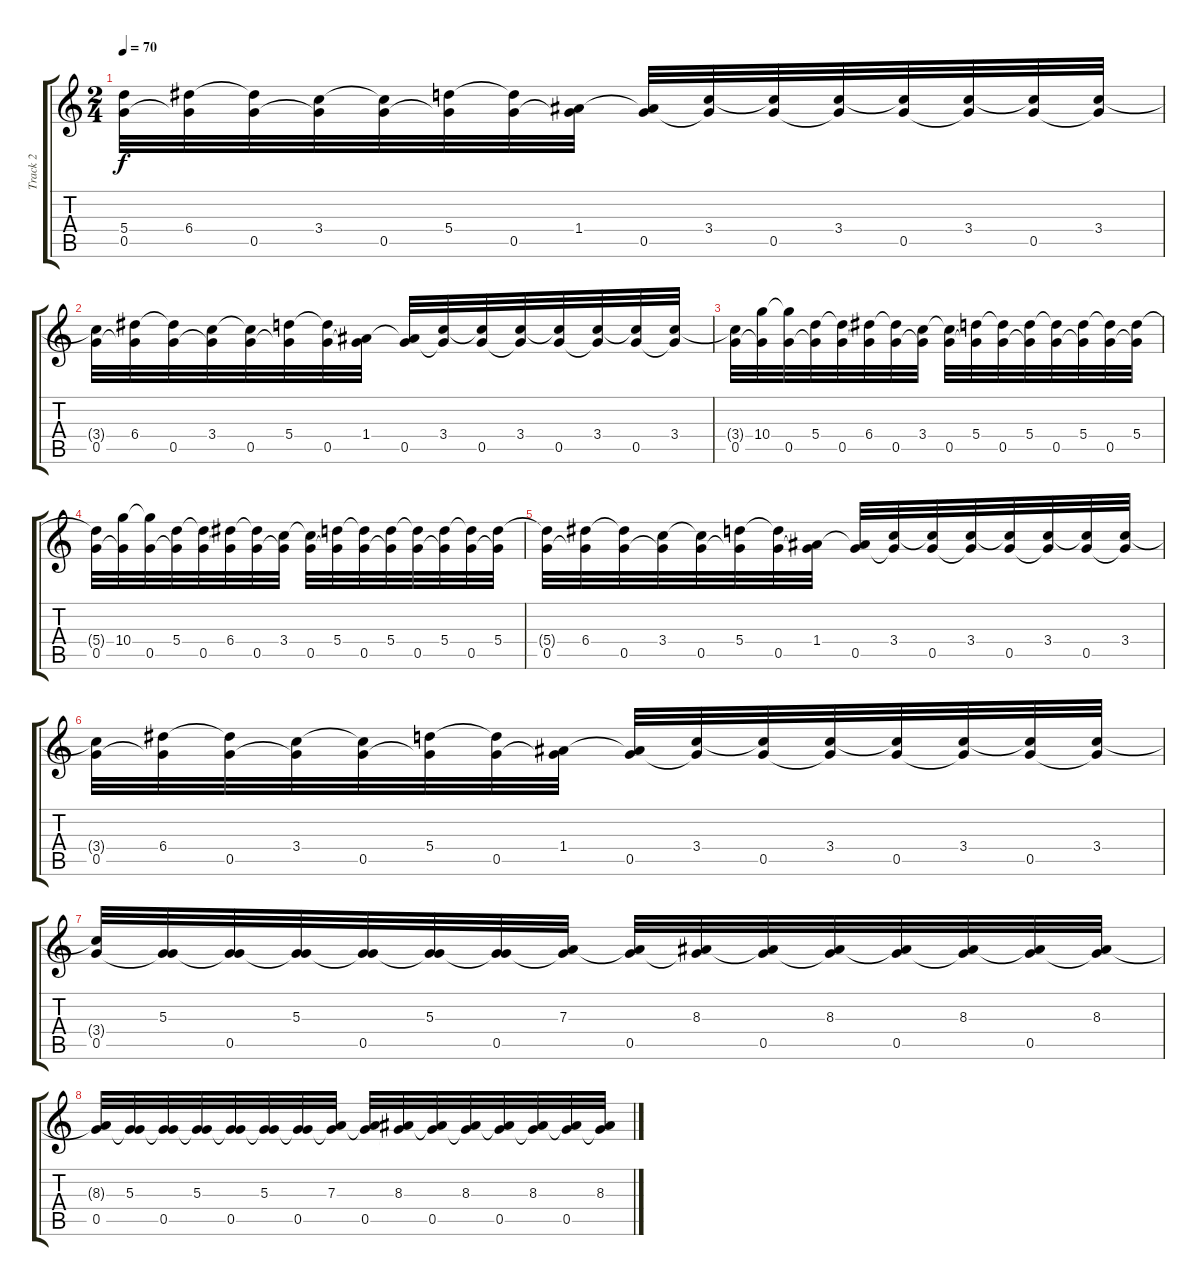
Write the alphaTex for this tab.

\track ("Track 2" "Track 2") {instrument acousticguitarsteel}
\staff {score tabs}
\tuning (A3 G3 D3 A3 G3 C3) {hide}
\ts (2 4)
\tempo 70
\clef g2
\ks c
(5.4{t} 0.5).32{dy f} (6.4 0.5{t}).32 (6.4{t} 0.5).32 (3.4 0.5{t}).32 (3.4{t} 0.5).32 (5.4 0.5{t}).32 (5.4{t} 0.5).32 (1.4 0.5{t}).32 (1.4{t} 0.5).32 (3.4 0.5{t}).32 (3.4{t} 0.5).32 (3.4 0.5{t}).32 (3.4{t} 0.5).32 (3.4 0.5{t}).32 (3.4{t} 0.5).32 (3.4 0.5{t}).32 |
(3.4{t} 0.5).32 (6.4 0.5{t}).32 (6.4{t} 0.5).32 (3.4 0.5{t}).32 (3.4{t} 0.5).32 (5.4 0.5{t}).32 (5.4{t} 0.5).32 (1.4 0.5{t}).32 (1.4{t} 0.5).32 (3.4 0.5{t}).32 (3.4{t} 0.5).32 (3.4 0.5{t}).32 (3.4{t} 0.5).32 (3.4 0.5{t}).32 (3.4{t} 0.5).32 (3.4 0.5{t}).32 |
(3.4{t} 0.5).32 (10.4 0.5{t}).32 (10.4{t} 0.5).32 (5.4 0.5{t}).32 (5.4{t} 0.5).32 (6.4 0.5{t}).32 (6.4{t} 0.5).32 (3.4 0.5{t}).32 (3.4{t} 0.5).32 (5.4 0.5{t}).32 (5.4{t} 0.5).32 (5.4 0.5{t}).32 (5.4{t} 0.5).32 (5.4 0.5{t}).32 (5.4{t} 0.5).32 (5.4 0.5{t}).32 |
(5.4{t} 0.5).32 (10.4 0.5{t}).32 (10.4{t} 0.5).32 (5.4 0.5{t}).32 (5.4{t} 0.5).32 (6.4 0.5{t}).32 (6.4{t} 0.5).32 (3.4 0.5{t}).32 (3.4{t} 0.5).32 (5.4 0.5{t}).32 (5.4{t} 0.5).32 (5.4 0.5{t}).32 (5.4{t} 0.5).32 (5.4 0.5{t}).32 (5.4{t} 0.5).32 (5.4 0.5{t}).32 |
(5.4{t} 0.5).32 (6.4 0.5{t}).32 (6.4{t} 0.5).32 (3.4 0.5{t}).32 (3.4{t} 0.5).32 (5.4 0.5{t}).32 (5.4{t} 0.5).32 (1.4 0.5{t}).32 (1.4{t} 0.5).32 (3.4 0.5{t}).32 (3.4{t} 0.5).32 (3.4 0.5{t}).32 (3.4{t} 0.5).32 (3.4 0.5{t}).32 (3.4{t} 0.5).32 (3.4 0.5{t}).32 |
(3.4{t} 0.5).32 (6.4 0.5{t}).32 (6.4{t} 0.5).32 (3.4 0.5{t}).32 (3.4{t} 0.5).32 (5.4 0.5{t}).32 (5.4{t} 0.5).32 (1.4 0.5{t}).32 (1.4{t} 0.5).32 (3.4 0.5{t}).32 (3.4{t} 0.5).32 (3.4 0.5{t}).32 (3.4{t} 0.5).32 (3.4 0.5{t}).32 (3.4{t} 0.5).32 (3.4 0.5{t}).32 |
(3.4{t} 0.5).32 (5.3 0.5{t}).32 (5.3{t} 0.5).32 (5.3 0.5{t}).32 (5.3{t} 0.5).32 (5.3 0.5{t}).32 (5.3{t} 0.5).32 (7.3 0.5{t}).32 (7.3{t} 0.5).32 (8.3 0.5{t}).32 (8.3{t} 0.5).32 (8.3 0.5{t}).32 (8.3{t} 0.5).32 (8.3 0.5{t}).32 (8.3{t} 0.5).32 (8.3 0.5{t}).32 |
(8.3{t} 0.5).32 (5.3 0.5{t}).32 (5.3{t} 0.5).32 (5.3 0.5{t}).32 (5.3{t} 0.5).32 (5.3 0.5{t}).32 (5.3{t} 0.5).32 (7.3 0.5{t}).32 (7.3{t} 0.5).32 (8.3 0.5{t}).32 (8.3{t} 0.5).32 (8.3 0.5{t}).32 (8.3{t} 0.5).32 (8.3 0.5{t}).32 (8.3{t} 0.5).32 (8.3 0.5{t}).32
